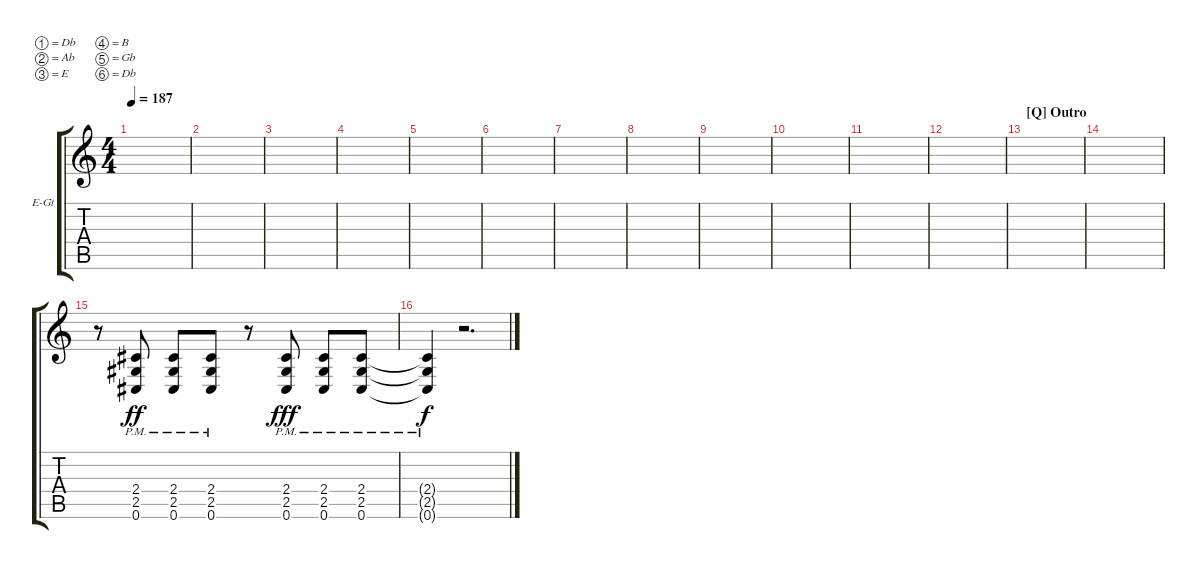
\defaultSystemsLayout 4
\bracketExtendMode groupsimilarinstruments
\firstSystemTrackNameOrientation horizontal
\otherSystemsTrackNameOrientation horizontal
\track ("Left Guitar II / Extras" "E-Gt") {instrument distortionguitar}
\staff {score tabs}
\tuning (Db4 Ab3 E3 B2 Gb2 Db2)
\ts (4 4)
\tempo 187
\clef g2
\scale
0.333333
\ks c
|
\scale
0.333333 |
\scale
0.333333 |
\scale
0.333333 |
\scale
0.333333 |
\scale
0.333333 |
\scale
0.333333 |
\scale
0.333333 |
\scale
0.333333 |
\scale
0.333333 |
\scale
0.333333 |
\scale
0.333333 |
\section ("Q" "Outro")
\scale
0.333333 |
|
r.8 (0.6{pm} 2.5{pm} 2.4{pm}).8{dy ff} (0.6{pm} 2.5{pm} 2.4{pm}).8 (0.6{pm} 2.5{pm} 2.4{pm}).8 r.8 (0.6{pm} 2.5{pm} 2.4{pm}).8{dy fff} (0.6{pm} 2.5{pm} 2.4{pm}).8 (0.6{pm} 2.5{pm} 2.4{pm}).8 |
(0.6{pm t} 2.5{pm t} 2.4{pm t}).4{dy f} r.2{d}
